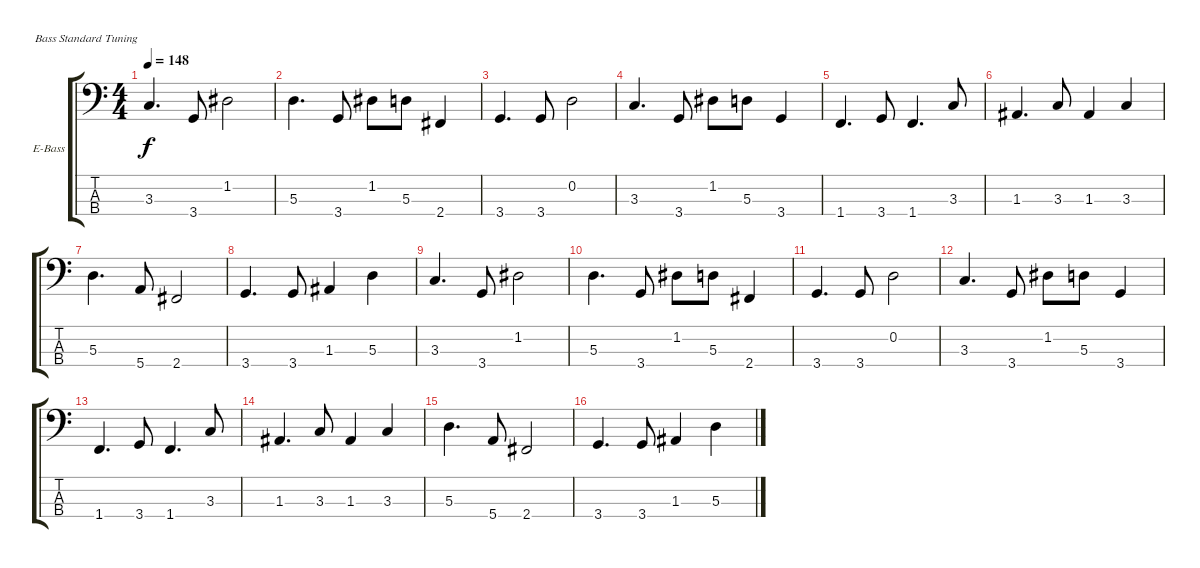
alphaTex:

\bracketExtendMode groupsimilarinstruments
\firstSystemTrackNameOrientation horizontal
\otherSystemsTrackNameOrientation horizontal
\track ("Bass" "E-Bass") {instrument electricbassfinger}
\staff {score tabs}
\tuning (G2 D2 A1 E1)
\ts (4 4)
\tempo 148
\clef f4
\ks c
3.3.4{d dy f} 3.4.8 1.2.2 |
5.3.4{d} 3.4.8 1.2.8 5.3.8 2.4.4 |
3.4.4{d} 3.4.8 0.2.2 |
3.3.4{d} 3.4.8 1.2.8 5.3.8 3.4.4 |
1.4.4{d} 3.4.8 1.4.4{d} 3.3.8 |
1.3.4{d} 3.3.8 1.3.4 3.3.4 |
5.3.4{d} 5.4.8 2.4.2 |
3.4.4{d} 3.4.8 1.3.4 5.3.4 |
3.3.4{d} 3.4.8 1.2.2 |
5.3.4{d} 3.4.8 1.2.8 5.3.8 2.4.4 |
3.4.4{d} 3.4.8 0.2.2 |
3.3.4{d} 3.4.8 1.2.8 5.3.8 3.4.4 |
1.4.4{d} 3.4.8 1.4.4{d} 3.3.8 |
1.3.4{d} 3.3.8 1.3.4 3.3.4 |
5.3.4{d} 5.4.8 2.4.2 |
3.4.4{d} 3.4.8 1.3.4 5.3.4
